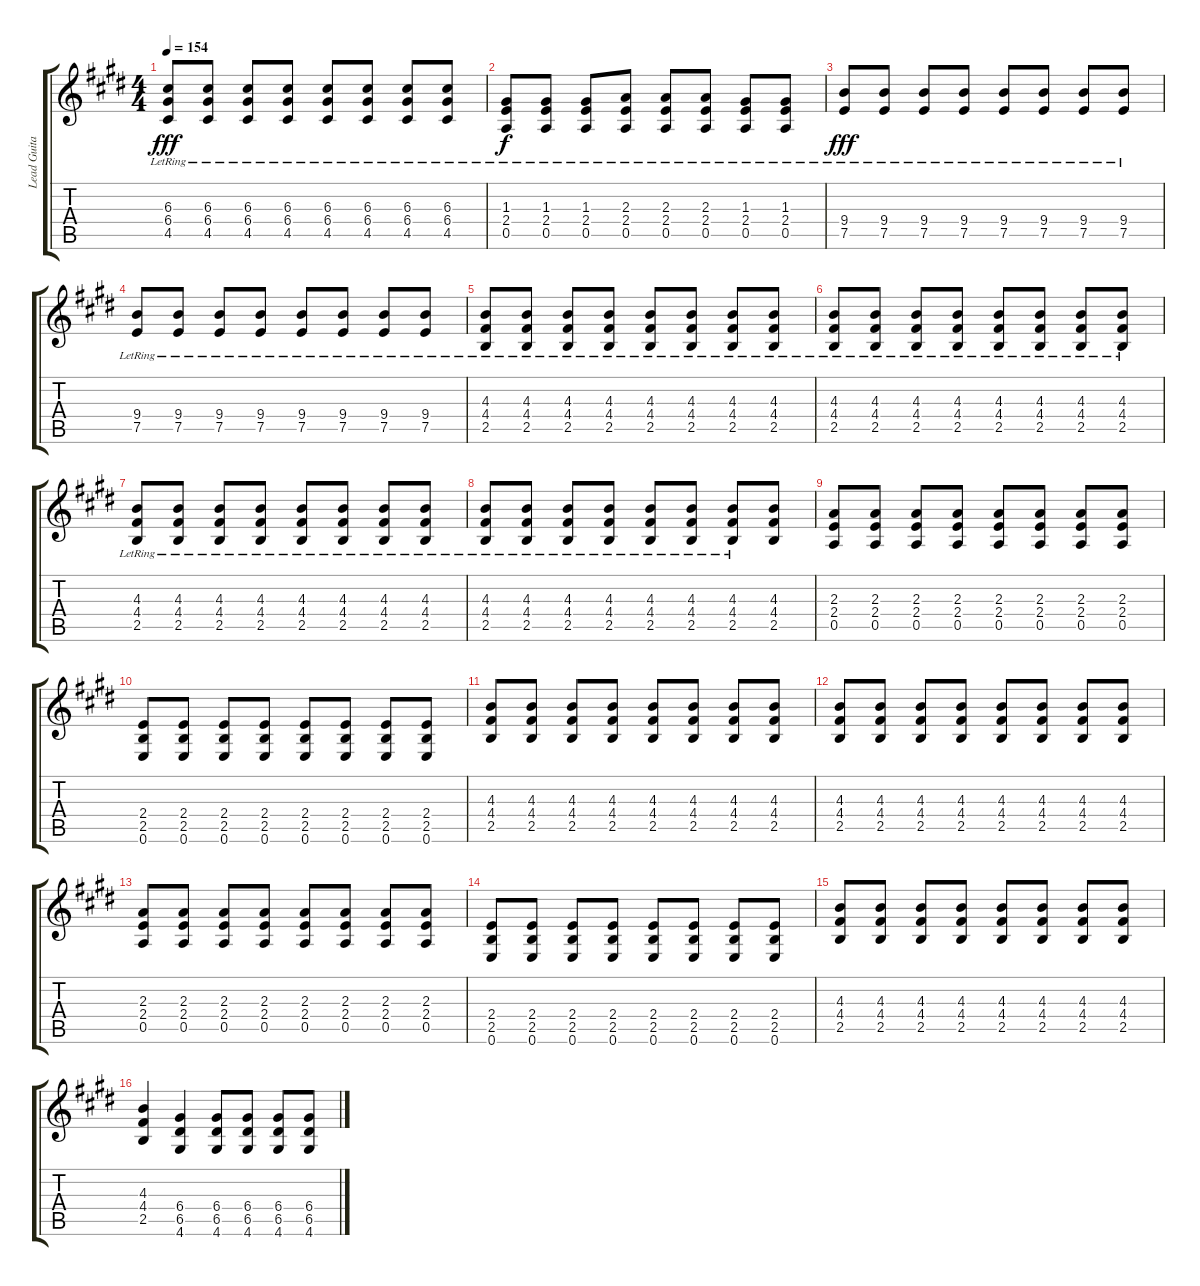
\track ("Lead Guitar (Matt Skiba)" "Lead Guita") {instrument distortionguitar}
\staff {score tabs}
\tuning (E4 B3 G3 D3 A2 E2) {hide}
\ts (4 4)
\tempo 154
\clef g2
\ks c#minor
(6.3 6.4{lr} 4.5{lr}).8{dy fff} (6.3 6.4{lr} 4.5{lr}).8 (6.3 6.4{lr} 4.5{lr}).8 (6.3 6.4{lr} 4.5{lr}).8 (6.3 6.4{lr} 4.5{lr}).8 (6.3 6.4{lr} 4.5{lr}).8 (6.3 6.4{lr} 4.5{lr}).8 (6.3 6.4{lr} 4.5{lr}).8 |
(1.3{lr} 2.4{lr} 0.5{lr}).8{dy f} (1.3{lr} 2.4{lr} 0.5{lr}).8 (1.3{lr} 2.4{lr} 0.5{lr}).8 (2.3{lr} 2.4{lr} 0.5{lr}).8 (2.3{lr} 2.4{lr} 0.5{lr}).8 (2.3{lr} 2.4{lr} 0.5{lr}).8 (1.3{lr} 2.4{lr} 0.5{lr}).8 (1.3{lr} 2.4{lr} 0.5{lr}).8 |
(9.4{lr} 7.5{lr}).8{dy fff} (9.4{lr} 7.5{lr}).8 (9.4{lr} 7.5{lr}).8 (9.4{lr} 7.5{lr}).8 (9.4{lr} 7.5{lr}).8 (9.4{lr} 7.5{lr}).8 (9.4{lr} 7.5{lr}).8 (9.4{lr} 7.5{lr}).8 |
(9.4{lr} 7.5{lr}).8 (9.4{lr} 7.5{lr}).8 (9.4{lr} 7.5{lr}).8 (9.4{lr} 7.5{lr}).8 (9.4{lr} 7.5{lr}).8 (9.4{lr} 7.5{lr}).8 (9.4{lr} 7.5{lr}).8 (9.4{lr} 7.5{lr}).8 |
(4.3{lr} 4.4{lr} 2.5{lr}).8 (4.3{lr} 4.4{lr} 2.5{lr}).8 (4.3{lr} 4.4{lr} 2.5{lr}).8 (4.3{lr} 4.4{lr} 2.5{lr}).8 (4.3{lr} 4.4{lr} 2.5{lr}).8 (4.3{lr} 4.4{lr} 2.5{lr}).8 (4.3{lr} 4.4{lr} 2.5{lr}).8 (4.3{lr} 4.4{lr} 2.5{lr}).8 |
(4.3{lr} 4.4{lr} 2.5{lr}).8 (4.3{lr} 4.4{lr} 2.5{lr}).8 (4.3{lr} 4.4{lr} 2.5{lr}).8 (4.3{lr} 4.4{lr} 2.5{lr}).8 (4.3{lr} 4.4{lr} 2.5{lr}).8 (4.3{lr} 4.4{lr} 2.5{lr}).8 (4.3{lr} 4.4{lr} 2.5{lr}).8 (4.3{lr} 4.4{lr} 2.5{lr}).8 |
(4.3{lr} 4.4{lr} 2.5{lr}).8 (4.3{lr} 4.4{lr} 2.5{lr}).8 (4.3{lr} 4.4{lr} 2.5{lr}).8 (4.3{lr} 4.4{lr} 2.5{lr}).8 (4.3{lr} 4.4{lr} 2.5{lr}).8 (4.3{lr} 4.4{lr} 2.5{lr}).8 (4.3{lr} 4.4{lr} 2.5{lr}).8 (4.3{lr} 4.4{lr} 2.5{lr}).8 |
(4.3{lr} 4.4{lr} 2.5{lr}).8 (4.3{lr} 4.4{lr} 2.5{lr}).8 (4.3{lr} 4.4{lr} 2.5{lr}).8 (4.3{lr} 4.4{lr} 2.5{lr}).8 (4.3{lr} 4.4{lr} 2.5{lr}).8 (4.3{lr} 4.4{lr} 2.5{lr}).8 (4.3{lr} 4.4{lr} 2.5{lr}).8 (4.3 4.4 2.5).8 |
(2.3 2.4 0.5).8 (2.3 2.4 0.5).8 (2.3 2.4 0.5).8 (2.3 2.4 0.5).8 (2.3 2.4 0.5).8 (2.3 2.4 0.5).8 (2.3 2.4 0.5).8 (2.3 2.4 0.5).8 |
(2.4 2.5 0.6).8 (2.4 2.5 0.6).8 (2.4 2.5 0.6).8 (2.4 2.5 0.6).8 (2.4 2.5 0.6).8 (2.4 2.5 0.6).8 (2.4 2.5 0.6).8 (2.4 2.5 0.6).8 |
(4.3 4.4 2.5).8 (4.3 4.4 2.5).8 (4.3 4.4 2.5).8 (4.3 4.4 2.5).8 (4.3 4.4 2.5).8 (4.3 4.4 2.5).8 (4.3 4.4 2.5).8 (4.3 4.4 2.5).8 |
(4.3 4.4 2.5).8 (4.3 4.4 2.5).8 (4.3 4.4 2.5).8 (4.3 4.4 2.5).8 (4.3 4.4 2.5).8 (4.3 4.4 2.5).8 (4.3 4.4 2.5).8 (4.3 4.4 2.5).8 |
(2.3 2.4 0.5).8 (2.3 2.4 0.5).8 (2.3 2.4 0.5).8 (2.3 2.4 0.5).8 (2.3 2.4 0.5).8 (2.3 2.4 0.5).8 (2.3 2.4 0.5).8 (2.3 2.4 0.5).8 |
(2.4 2.5 0.6).8 (2.4 2.5 0.6).8 (2.4 2.5 0.6).8 (2.4 2.5 0.6).8 (2.4 2.5 0.6).8 (2.4 2.5 0.6).8 (2.4 2.5 0.6).8 (2.4 2.5 0.6).8 |
(4.3 4.4 2.5).8 (4.3 4.4 2.5).8 (4.3 4.4 2.5).8 (4.3 4.4 2.5).8 (4.3 4.4 2.5).8 (4.3 4.4 2.5).8 (4.3 4.4 2.5).8 (4.3 4.4 2.5).8 |
(4.3 4.4 2.5).4 (6.4 6.5 4.6).4 (6.4 6.5 4.6).8 (6.4 6.5 4.6).8 (6.4 6.5 4.6).8 (6.4 6.5 4.6).8
